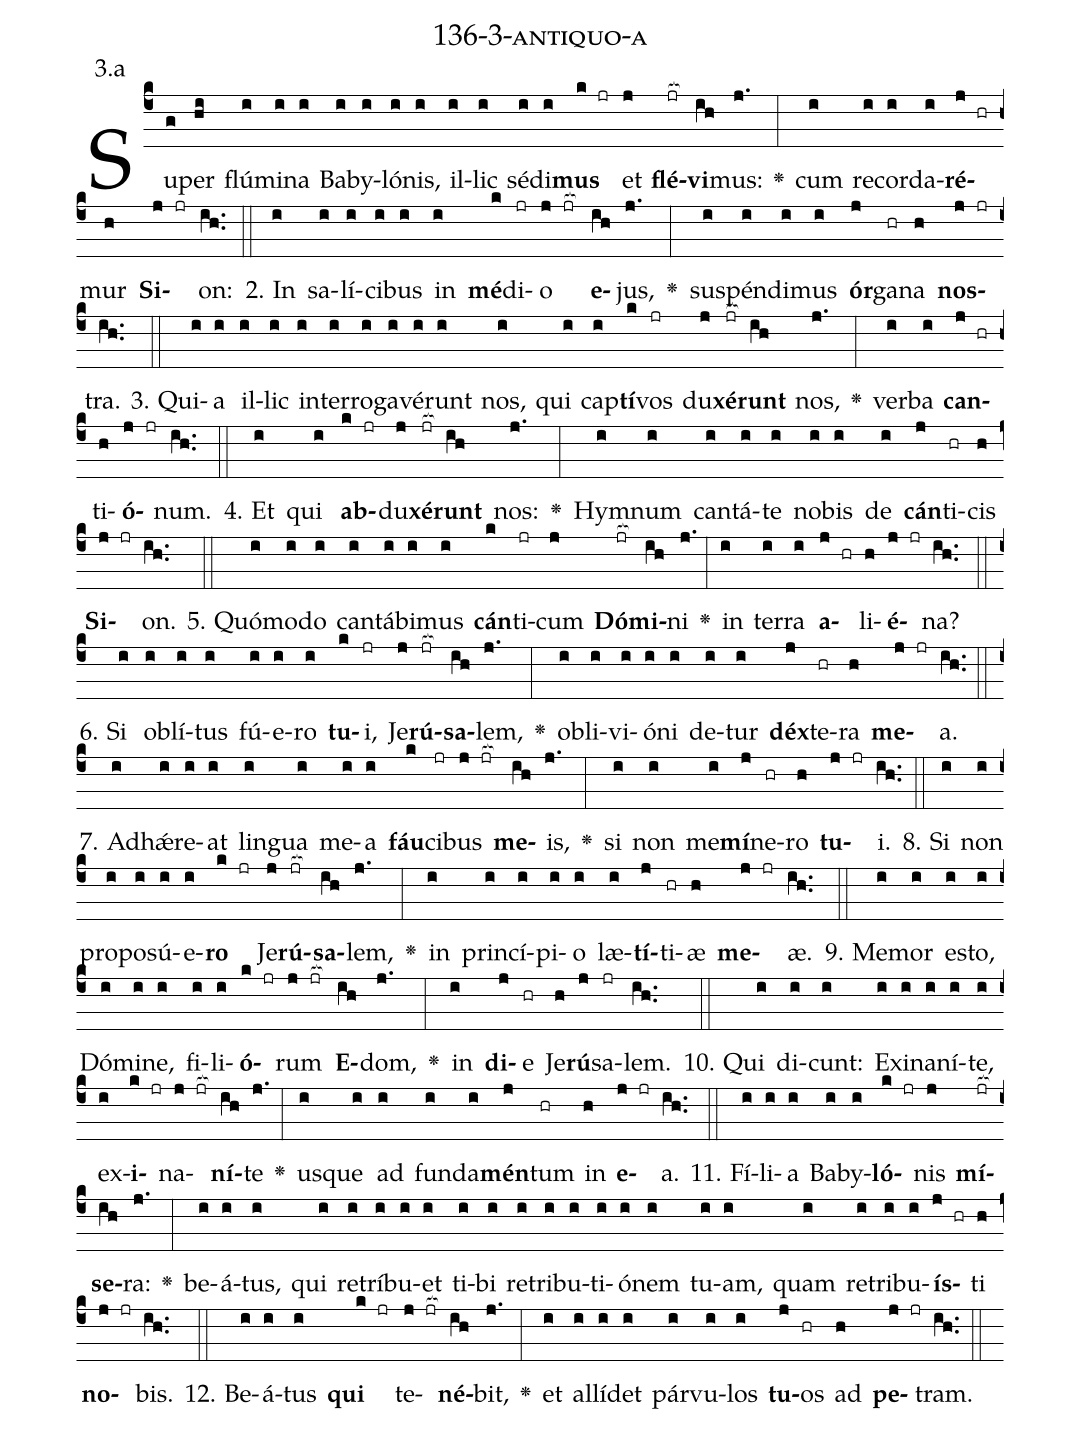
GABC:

name: 136-3-antiquo-a;
annotation: 3.a;
%%
(c4)Su(g)per(hi) flú(i)mi(i)na(i) Ba(i)by(i)ló(i)nis,(i) il(i)lic(i) sé(i)di(i)<b>mus</b>(k jr) et(j) <b>flé</b>(jr[ocb:1{])<b>vi</b>(ih[ocb:0}])mus:(j.) <v>\greheightstar</v>(:) cum(i) re(i)cor(i)da(i)<b>ré</b>(j hr)mur(h) <b>Si</b>(j jr)on:(ih..) (::)
2. In(i) sa(i)lí(i)ci(i)bus(i) in(i) <b>mé</b>(k)di(jr)o(j jr[ocb:1{]) <b>e</b>(ih[ocb:0}])jus,(j.) <v>\greheightstar</v>(:) sus(i)pén(i)di(i)mus(i) <b>ór</b>(j)ga(hr)na(h) <b>nos</b>(j jr)tra.(ih..) (::)
3. Qui(i)a(i) il(i)lic(i) in(i)ter(i)ro(i)ga(i)vé(i)runt(i) nos,(i) qui(i) cap(i)<b>tí</b>(k)vos(jr) du(j)<b>xé</b>(jr[ocb:1{])<b>runt</b>(ih[ocb:0}]) nos,(j.) <v>\greheightstar</v>(:) ver(i)ba(i) <b>can</b>(j hr)ti(h)<b>ó</b>(j jr)num.(ih..) (::)
4. Et(i) qui(i) <b>ab</b>(k jr)du(j)<b>xé</b>(jr[ocb:1{])<b>runt</b>(ih[ocb:0}]) nos:(j.) <v>\greheightstar</v>(:) Hym(i)num(i) can(i)tá(i)te(i) no(i)bis(i) de(i) <b>cán</b>(j)ti(hr)cis(h) <b>Si</b>(j jr)on.(ih..) (::)
5. Quó(i)mo(i)do(i) can(i)tá(i)bi(i)mus(i) <b>cán</b>(k)ti(jr)cum(j) <b>Dó</b>(jr[ocb:1{])<b>mi</b>(ih[ocb:0}])ni(j.) <v>\greheightstar</v>(:) in(i) ter(i)ra(i) <b>a</b>(j hr)li(h)<b>é</b>(j jr)na?(ih..) (::)
6. Si(i) ob(i)lí(i)tus(i) fú(i)e(i)ro(i) <b>tu</b>(k)i,(jr) Je(j)<b>rú</b>(jr[ocb:1{])<b>sa</b>(ih[ocb:0}])lem,(j.) <v>\greheightstar</v>(:) ob(i)li(i)vi(i)ó(i)ni(i) de(i)tur(i) <b>déx</b>(j)te(hr)ra(h) <b>me</b>(j jr)a.(ih..) (::)
7. Ad(i)hǽ(i)re(i)at(i) lin(i)gua(i) me(i)a(i) <b>fáu</b>(k)ci(jr)bus(j jr[ocb:1{]) <b>me</b>(ih[ocb:0}])is,(j.) <v>\greheightstar</v>(:) si(i) non(i) me(i)<b>mí</b>(j)ne(hr)ro(h) <b>tu</b>(j jr)i.(ih..) (::)
8. Si(i) non(i) pro(i)po(i)sú(i)e(i)<b>ro</b>(k jr) Je(j)<b>rú</b>(jr[ocb:1{])<b>sa</b>(ih[ocb:0}])lem,(j.) <v>\greheightstar</v>(:) in(i) prin(i)cí(i)pi(i)o(i) læ(i)<b>tí</b>(j)ti(hr)æ(h) <b>me</b>(j jr)æ.(ih..) (::)
9. Me(i)mor(i) es(i)to,(i) Dó(i)mi(i)ne,(i) fi(i)li(i)<b>ó</b>(k jr)rum(j jr[ocb:1{]) <b>E</b>(ih[ocb:0}])dom,(j.) <v>\greheightstar</v>(:) in(i) <b>di</b>(j)e(hr) Je(h)<b>rú</b>(j)sa(jr)lem.(ih..) (::)
10. Qui(i) di(i)cunt:(i) Ex(i)i(i)na(i)ní(i)te,(i) ex(i)<b>i</b>(k jr)na(j jr[ocb:1{])<b>ní</b>(ih[ocb:0}])te(j.) <v>\greheightstar</v>(:) us(i)que(i) ad(i) fun(i)da(i)<b>mén</b>(j)tum(hr) in(h) <b>e</b>(j jr)a.(ih..) (::)
11. Fí(i)li(i)a(i) Ba(i)by(i)<b>ló</b>(k jr)nis(j) <b>mí</b>(jr[ocb:1{])<b>se</b>(ih[ocb:0}])ra:(j.) <v>\greheightstar</v>(:) be(i)á(i)tus,(i) qui(i) re(i)trí(i)bu(i)et(i) ti(i)bi(i) re(i)tri(i)bu(i)ti(i)ó(i)nem(i) tu(i)am,(i) quam(i) re(i)tri(i)bu(i)<b>ís</b>(j hr)ti(h) <b>no</b>(j jr)bis.(ih..) (::)
12. Be(i)á(i)tus(i) <b>qui</b>(k jr) te(j jr[ocb:1{])<b>né</b>(ih[ocb:0}])bit,(j.) <v>\greheightstar</v>(:) et(i) al(i)lí(i)det(i) pár(i)vu(i)los(i) <b>tu</b>(j)os(hr) ad(h) <b>pe</b>(j jr)tram.(ih..) (::)
